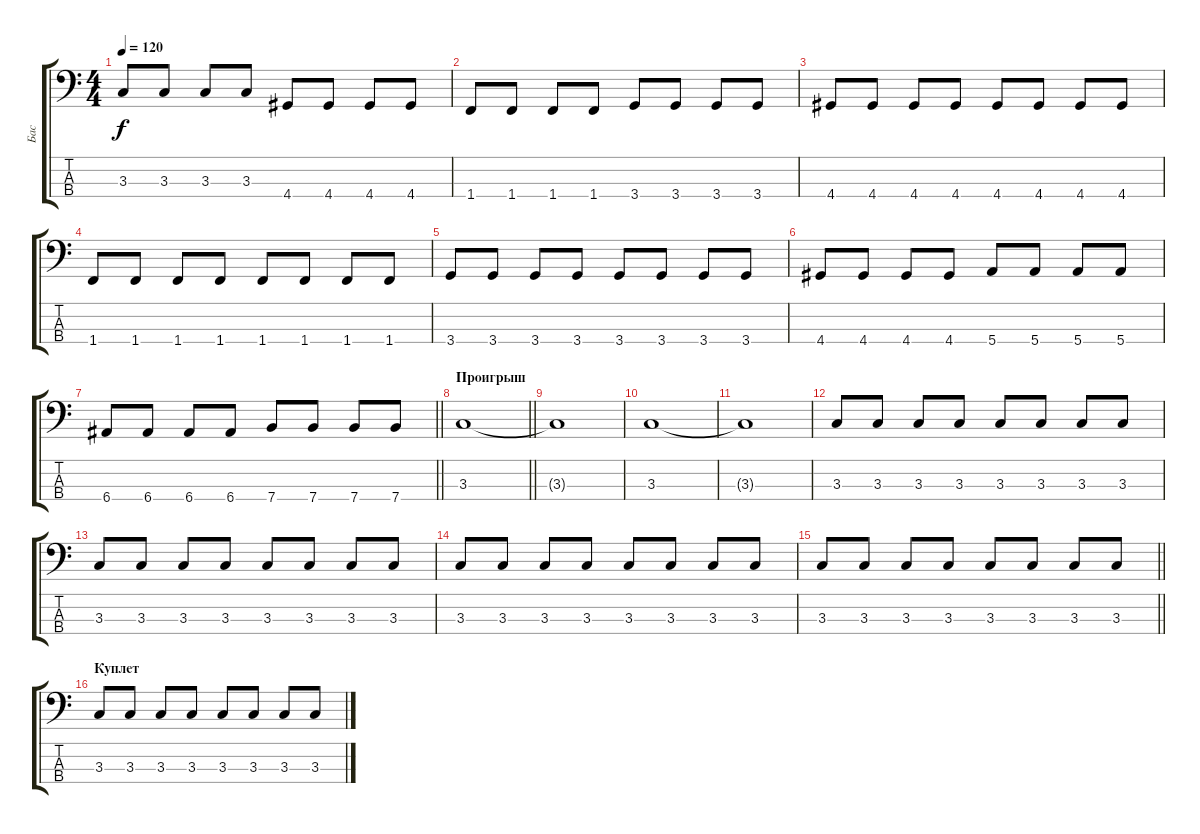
\track ("Бас" "Бас") {instrument electricbasspick}
\staff {score tabs}
\tuning (G2 D2 A1 E1) {hide}
\ts (4 4)
\tempo 120
\clef f4
\ks c
3.3.8{dy f} 3.3.8 3.3.8 3.3.8 4.4.8 4.4.8 4.4.8 4.4.8 |
1.4.8 1.4.8 1.4.8 1.4.8 3.4.8 3.4.8 3.4.8 3.4.8 |
4.4.8 4.4.8 4.4.8 4.4.8 4.4.8 4.4.8 4.4.8 4.4.8 |
1.4.8 1.4.8 1.4.8 1.4.8 1.4.8 1.4.8 1.4.8 1.4.8 |
3.4.8 3.4.8 3.4.8 3.4.8 3.4.8 3.4.8 3.4.8 3.4.8 |
4.4.8 4.4.8 4.4.8 4.4.8 5.4.8 5.4.8 5.4.8 5.4.8 |
\barLineRight lightlight
6.4.8 6.4.8 6.4.8 6.4.8 7.4.8 7.4.8 7.4.8 7.4.8 |
\section ("" "Проигрыш")
\barLineRight lightlight
3.3.1 |
3.3{t}.1 |
3.3.1 |
3.3{t}.1 |
3.3.8 3.3.8 3.3.8 3.3.8 3.3.8 3.3.8 3.3.8 3.3.8 |
3.3.8 3.3.8 3.3.8 3.3.8 3.3.8 3.3.8 3.3.8 3.3.8 |
3.3.8 3.3.8 3.3.8 3.3.8 3.3.8 3.3.8 3.3.8 3.3.8 |
\barLineRight lightlight
3.3.8 3.3.8 3.3.8 3.3.8 3.3.8 3.3.8 3.3.8 3.3.8 |
\section ("" "Куплет")
3.3.8 3.3.8 3.3.8 3.3.8 3.3.8 3.3.8 3.3.8 3.3.8
